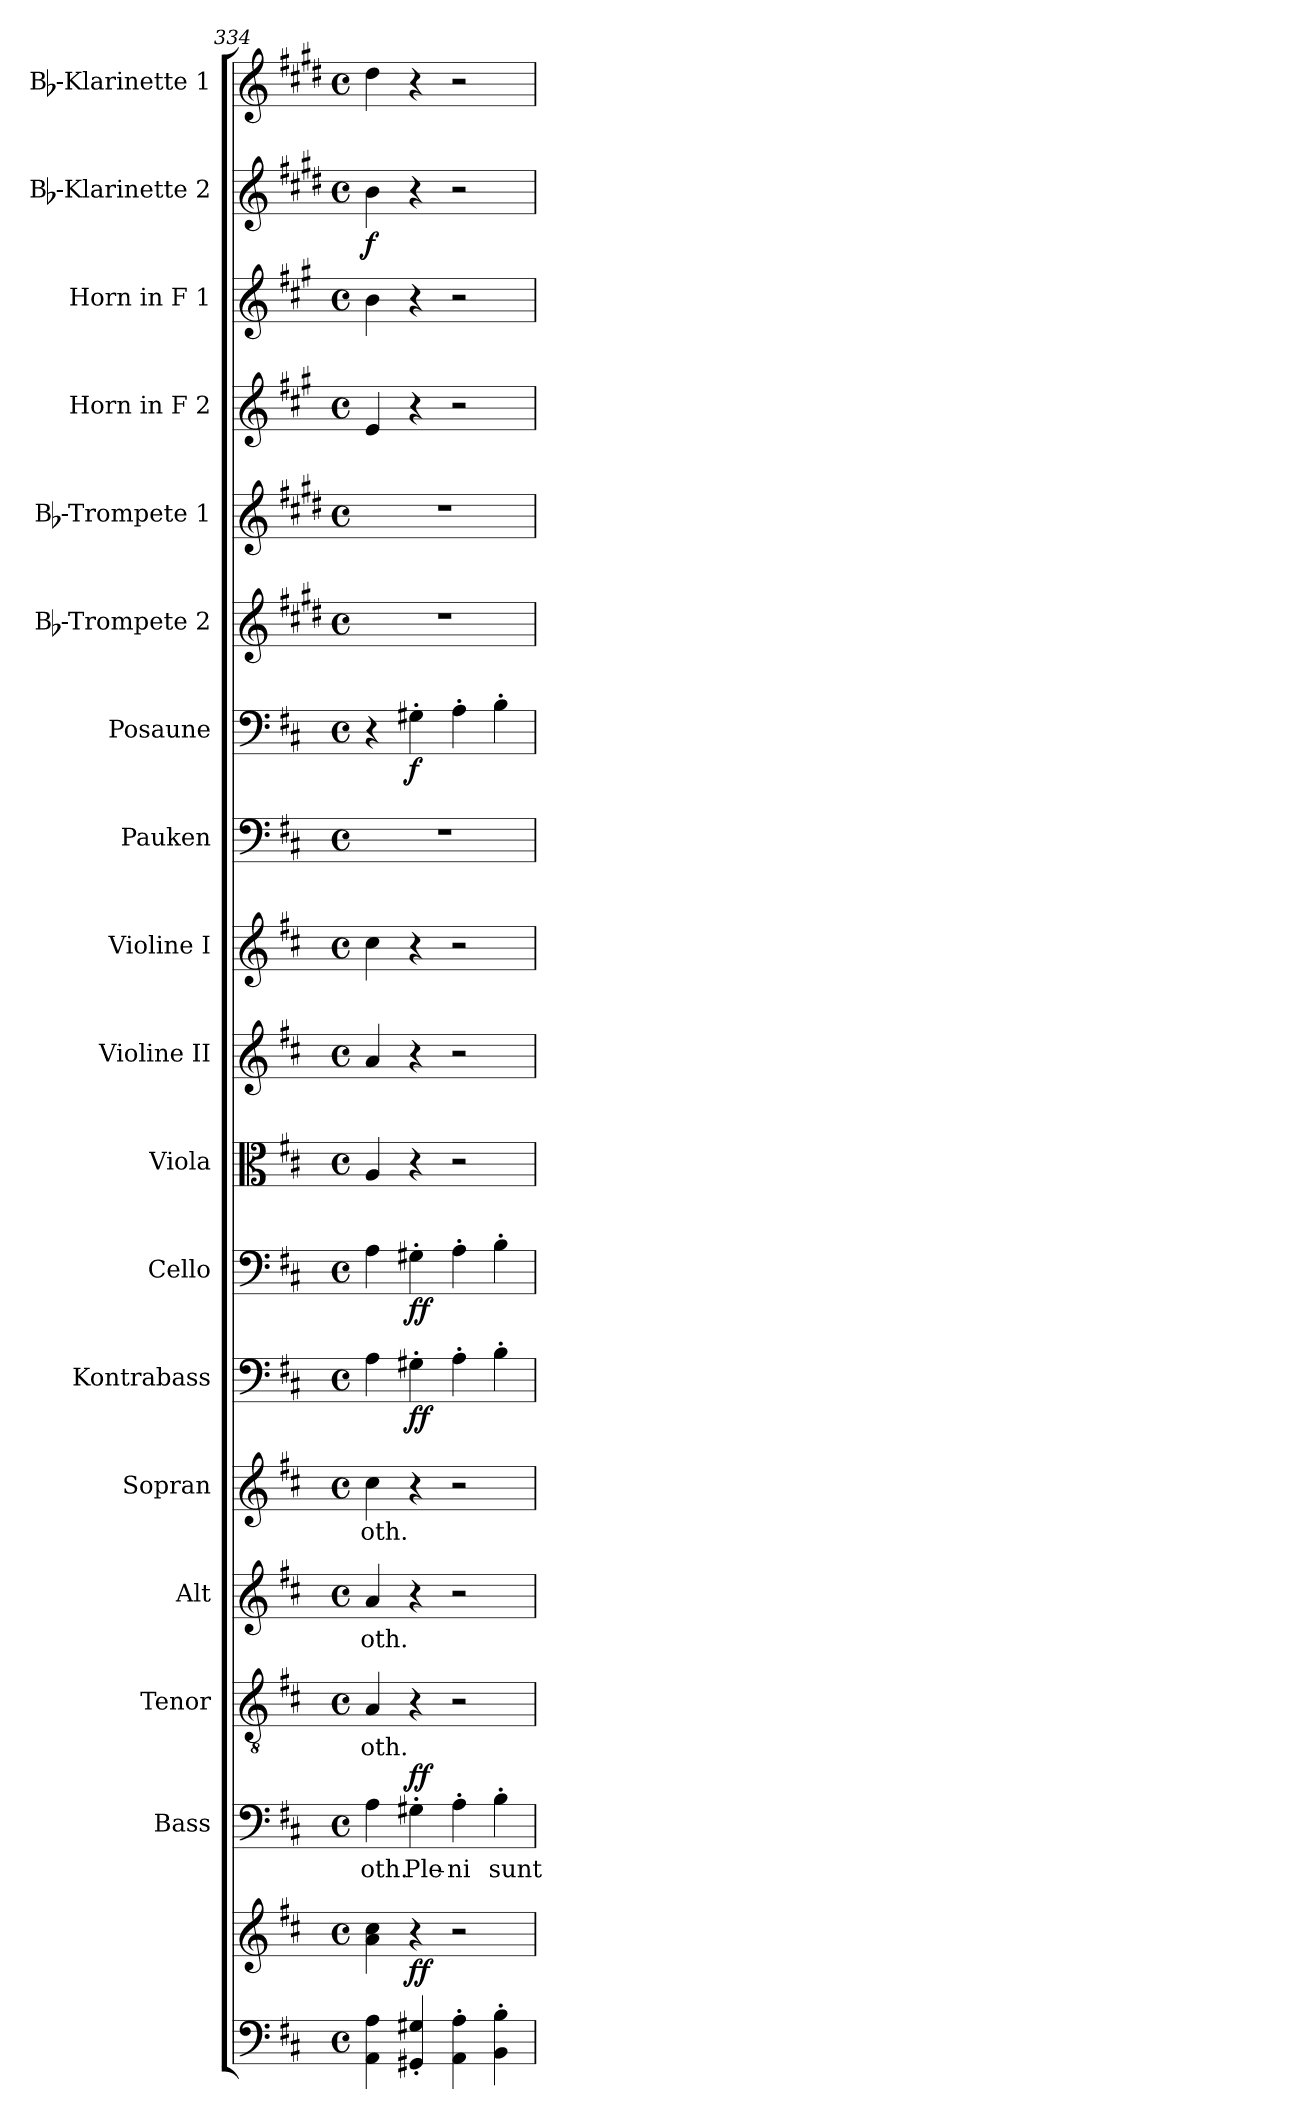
**kern	**kern	**dynam	**kern	**text	**dynam	**kern	**text	**kern	**text	**kern	**text	**kern	**dynam	**kern	**dynam	**kern	**kern	**kern	**kern	**kern	**dynam	**kern	**kern	**kern	**kern	**kern	**dynam	**kern
*part18	*part18	*part18	*part17	*part17	*part17	*part16	*part16	*part15	*part15	*part14	*part14	*part13	*part13	*part12	*part12	*part11	*part10	*part9	*part8	*part7	*part7	*part6	*part5	*part4	*part3	*part2	*part2	*part1
*staff19	*staff18	*staff18/19	*staff17	*staff17	*staff17	*staff16	*staff16	*staff15	*staff15	*staff14	*staff14	*staff13	*staff13	*staff12	*staff12	*staff11	*staff10	*staff9	*staff8	*staff7	*staff7	*staff6	*staff5	*staff4	*staff3	*staff2	*staff2	*staff1
*	*	*	*I"Bass	*	*	*I"Tenor	*	*I"Alt	*	*I"Sopran	*	*I"Kontrabass	*	*I"Cello	*	*I"Viola	*I"Violine II	*I"Violine I	*I"Pauken	*I"Posaune	*	*I"Bb-Trompete 2	*I"Bb-Trompete 1	*I"Horn in F 2	*I"Horn in F 1	*I"Bb-Klarinette 2	*	*I"Bb-Klarinette 1
*	*	*	*I'B.	*	*	*I'T.	*	*I'A.	*	*I'S.	*	*I'Kb.	*	*	*	*I'Vla.	*I'Vl. II	*I'Vl. I	*I'Pk.	*I'Pos.	*	*I'Bb Trp. 2	*I'Bb Trp. 1	*	*	*I'Bb Kl. 2	*	*I'Bb Kl. 1
*clefF4	*clefG2	*	*clefF4	*	*	*clefGv2	*	*clefG2	*	*clefG2	*	*clefF4	*	*clefF4	*	*clefC3	*clefG2	*clefG2	*clefF4	*clefF4	*	*clefG2	*clefG2	*clefG2	*clefG2	*clefG2	*	*clefG2
*	*	*	*	*	*	*	*	*	*	*	*	*ITrd7c12	*	*	*	*	*	*	*	*	*	*ITrd1c2	*ITrd1c2	*ITrd4c7	*ITrd4c7	*ITrd1c2	*	*ITrd1c2
*k[f#c#]	*k[f#c#]	*	*k[f#c#]	*	*	*k[f#c#]	*	*k[f#c#]	*	*k[f#c#]	*	*k[f#c#]	*	*k[f#c#]	*	*k[f#c#]	*k[f#c#]	*k[f#c#]	*k[f#c#]	*k[f#c#]	*	*k[f#c#]	*k[f#c#]	*k[f#c#]	*k[f#c#]	*k[f#c#]	*	*k[f#c#]
*D:	*D:	*	*D:	*	*	*D:	*	*D:	*	*D:	*	*D:	*	*D:	*	*D:	*D:	*D:	*D:	*D:	*	*D:	*D:	*D:	*D:	*D:	*	*D:
*M4/4	*M4/4	*	*M4/4	*	*	*M4/4	*	*M4/4	*	*M4/4	*	*M4/4	*	*M4/4	*	*M4/4	*M4/4	*M4/4	*M4/4	*M4/4	*	*M4/4	*M4/4	*M4/4	*M4/4	*M4/4	*	*M4/4
*met(c)	*met(c)	*	*met(c)	*	*	*met(c)	*	*met(c)	*	*met(c)	*	*met(c)	*	*met(c)	*	*met(c)	*met(c)	*met(c)	*met(c)	*met(c)	*	*met(c)	*met(c)	*met(c)	*met(c)	*met(c)	*	*met(c)
=334	=334	=334	=334	=334	=334	=334	=334	=334	=334	=334	=334	=334	=334	=334	=334	=334	=334	=334	=334	=334	=334	=334	=334	=334	=334	=334	=334	=334
!	!	!	!	!LO:LY:b	!	!	!LO:LY:b	!	!LO:LY:b	!	!LO:LY:b	!	!	!	!	!	!	!	!	!	!	!	!	!	!	!	!LO:DY:b	!
4AA\ 4A\	4a\ 4cc#\	.	4A\	-oth.	.	4A/	-oth.	4a/	-oth.	4cc#\	-oth.	4AA\	.	4A\	.	4A/	4a/	4cc#\	1r	4r	.	1r	1r	4A/	4e\	4a\	f	4cc#\
!	!	!LO:DY:b	!	!LO:LY:b	!LO:DY:a	!	!	!	!	!	!	!	!LO:DY:b	!	!LO:DY:b	!	!	!	!	!	!LO:DY:b	!	!	!	!	!	!	!
4GG#X/'< 4G#X/'<	4r	ff	4G#X'>\	Ple-	ff	4r	.	4r	.	4r	.	4GG#X'>\	ff	4G#X'>\	ff	4r	4r	4r	.	4G#X'>\	f	.	.	4r	4r	4r	.	4r
!	!	!	!	!LO:LY:b	!	!	!	!	!	!	!	!	!	!	!	!	!	!	!	!	!	!	!	!	!	!	!	!
4AA\'> 4A\'>	2r	.	4A'>\	-ni	.	2r	.	2r	.	2r	.	4AA'>\	.	4A'>\	.	2r	2r	2r	.	4A'>\	.	.	.	2r	2r	2r	.	2r
!	!	!	!	!LO:LY:b	!	!	!	!	!	!	!	!	!	!	!	!	!	!	!	!	!	!	!	!	!	!	!	!
4BB\'> 4B\'>	.	.	4B'>\	sunt	.	.	.	.	.	.	.	4BB'>\	.	4B'>\	.	.	.	.	.	4B'>\	.	.	.	.	.	.	.	.
=	=	=	=	=	=	=	=	=	=	=	=	=	=	=	=	=	=	=	=	=	=	=	=	=	=	=	=	=
*-	*-	*-	*-	*-	*-	*-	*-	*-	*-	*-	*-	*-	*-	*-	*-	*-	*-	*-	*-	*-	*-	*-	*-	*-	*-	*-	*-	*-
